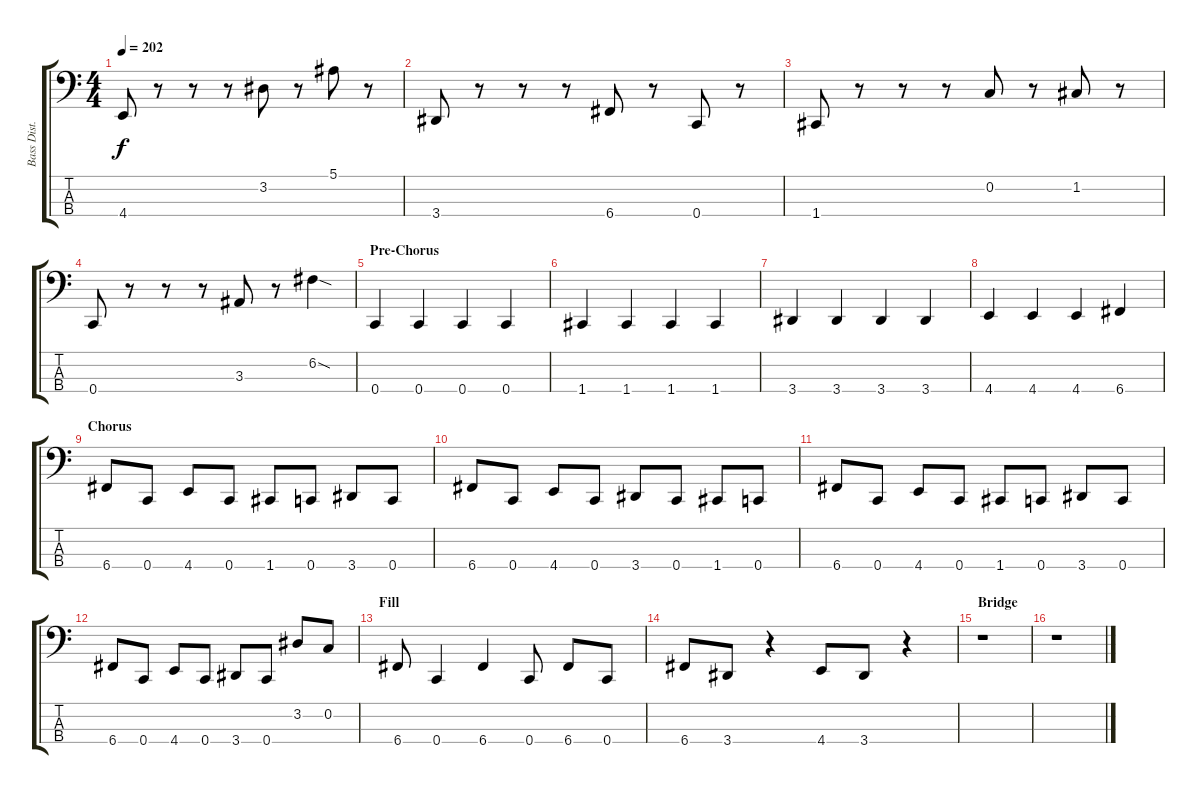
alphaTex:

\track ("Bass Dist." "Bass Dist.") {instrument distortionguitar}
\staff {score tabs}
\tuning (F2 C2 G1 C1) {hide}
\ts (4 4)
\tempo 202
\clef f4
\ks c
4.4.8{dy f} r.8 r.8 r.8 3.2.8 r.8 5.1.8 r.8 |
3.4.8 r.8 r.8 r.8 6.4.8 r.8 0.4.8 r.8 |
1.4.8 r.8 r.8 r.8 0.2.8 r.8 1.2.8 r.8 |
0.4.8 r.8 r.8 r.8 3.3.8 r.8 6.2{sod}.4 |
\section ("" "Pre-Chorus")
0.4.4 0.4.4 0.4.4 0.4.4 |
1.4.4 1.4.4 1.4.4 1.4.4 |
3.4.4 3.4.4 3.4.4 3.4.4 |
4.4.4 4.4.4 4.4.4 6.4.4 |
\section ("" "Chorus")
6.4.8 0.4.8 4.4.8 0.4.8 1.4.8 0.4.8 3.4.8 0.4.8 |
6.4.8 0.4.8 4.4.8 0.4.8 3.4.8 0.4.8 1.4.8 0.4.8 |
6.4.8 0.4.8 4.4.8 0.4.8 1.4.8 0.4.8 3.4.8 0.4.8 |
6.4.8 0.4.8 4.4.8 0.4.8 3.4.8 0.4.8 3.2.8 0.2.8 |
\section ("" "Fill")
6.4.8 0.4.4 6.4.4 0.4.8 6.4.8 0.4.8 |
6.4.8 3.4.8 r.4 4.4.8 3.4.8 r.4 |
\section ("" "Bridge")
r.1 |
r.1
